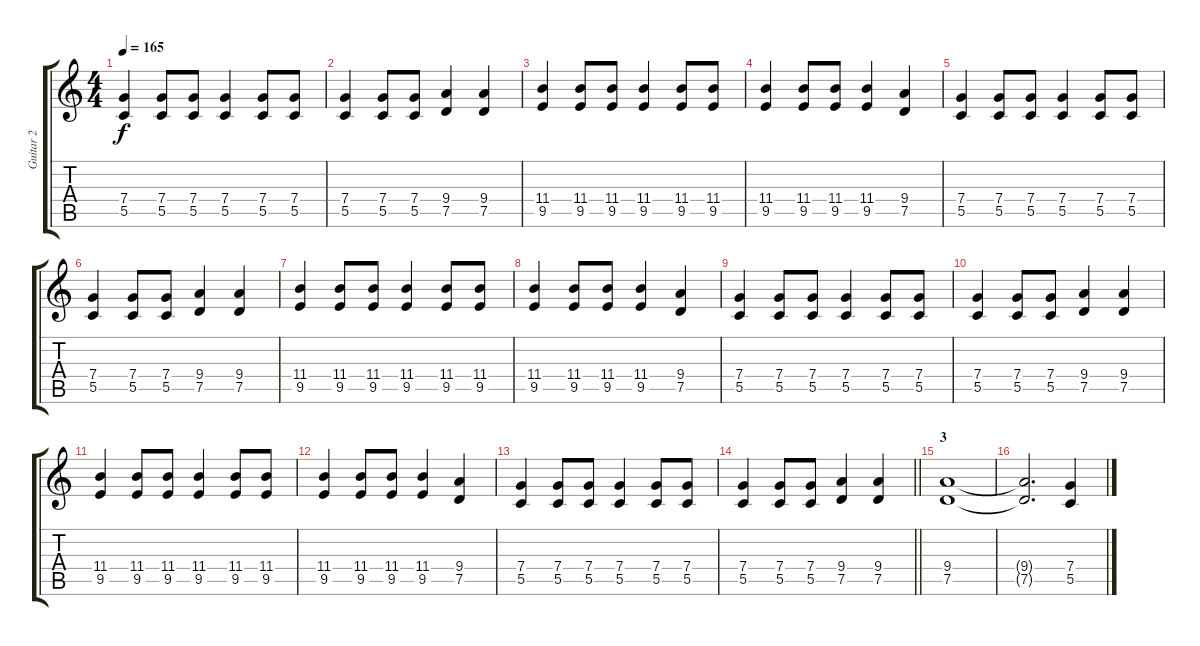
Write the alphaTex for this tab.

\track ("Guitar 2" "Guitar 2") {instrument distortionguitar}
\staff {score tabs}
\tuning (D4 A3 F3 C3 G2 D2) {hide}
\ts (4 4)
\tempo 165
\clef g2
\ks c
(7.4 5.5).4{dy f} (7.4 5.5).8 (7.4 5.5).8 (7.4 5.5).4 (7.4 5.5).8 (7.4 5.5).8 |
(7.4 5.5).4 (7.4 5.5).8 (7.4 5.5).8 (9.4 7.5).4 (9.4 7.5).4 |
(11.4 9.5).4 (11.4 9.5).8 (11.4 9.5).8 (11.4 9.5).4 (11.4 9.5).8 (11.4 9.5).8 |
(11.4 9.5).4 (11.4 9.5).8 (11.4 9.5).8 (11.4 9.5).4 (9.4 7.5).4 |
(7.4 5.5).4 (7.4 5.5).8 (7.4 5.5).8 (7.4 5.5).4 (7.4 5.5).8 (7.4 5.5).8 |
(7.4 5.5).4 (7.4 5.5).8 (7.4 5.5).8 (9.4 7.5).4 (9.4 7.5).4 |
(11.4 9.5).4 (11.4 9.5).8 (11.4 9.5).8 (11.4 9.5).4 (11.4 9.5).8 (11.4 9.5).8 |
(11.4 9.5).4 (11.4 9.5).8 (11.4 9.5).8 (11.4 9.5).4 (9.4 7.5).4 |
(7.4 5.5).4 (7.4 5.5).8 (7.4 5.5).8 (7.4 5.5).4 (7.4 5.5).8 (7.4 5.5).8 |
(7.4 5.5).4 (7.4 5.5).8 (7.4 5.5).8 (9.4 7.5).4 (9.4 7.5).4 |
(11.4 9.5).4 (11.4 9.5).8 (11.4 9.5).8 (11.4 9.5).4 (11.4 9.5).8 (11.4 9.5).8 |
(11.4 9.5).4 (11.4 9.5).8 (11.4 9.5).8 (11.4 9.5).4 (9.4 7.5).4 |
(7.4 5.5).4 (7.4 5.5).8 (7.4 5.5).8 (7.4 5.5).4 (7.4 5.5).8 (7.4 5.5).8 |
\barLineRight lightlight
(7.4 5.5).4 (7.4 5.5).8 (7.4 5.5).8 (9.4 7.5).4 (9.4 7.5).4 |
\section ("" "3")
(9.4 7.5).1 |
(9.4{t} 7.5{t}).2{d} (7.4 5.5).4
